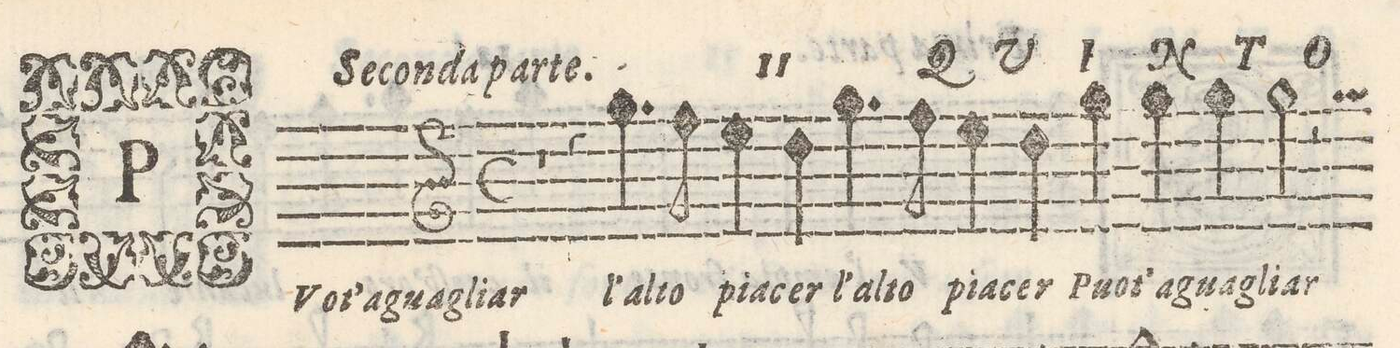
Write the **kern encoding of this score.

**kern	**text
*I"QUINTO	*
*clefG2	*
*k[]	*
*M2/1	*
*met(c)	*
1r	.
4r	.
4.gg\	l`al-
8ff\	-to
4ee\	pia-
=2-	=2-
4dd\	-cer
4.gg\	l`al-
8ff\	-to
4ee\	pia-
4dd\	-cer
4gg\	Puot`
4gg\	agua-
4gg\	-ag-
=3-	=3-
2gg\	-liar
2r	.
*-	*-
